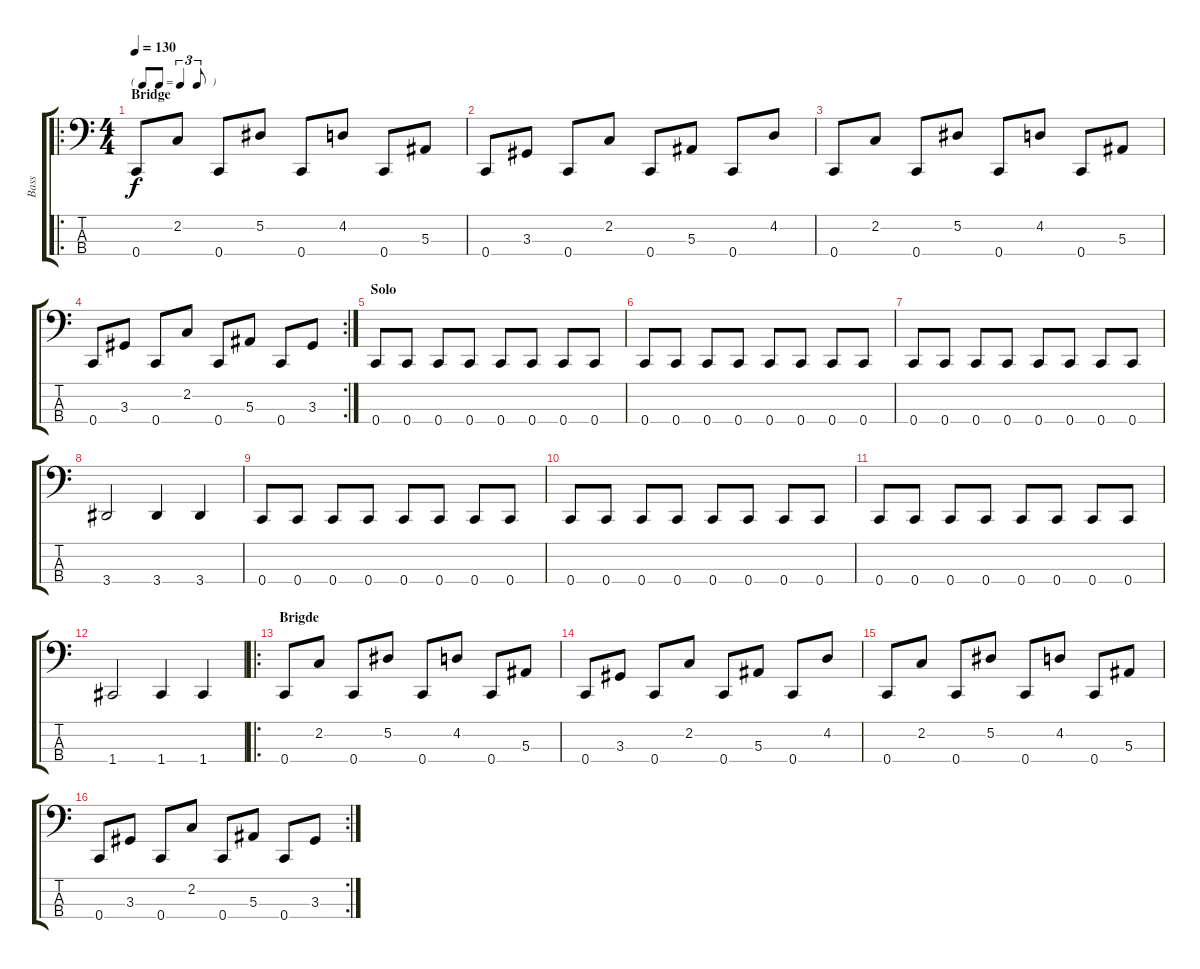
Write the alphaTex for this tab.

\track ("Bass" "Bass") {instrument electricbassfinger}
\staff {score tabs}
\tuning (Eb2 Bb1 F1 C1) {hide}
\ro
\ts (4 4)
\tf triplet8th
\section ("" "Bridge")
\tempo 130
\clef f4
\ks c
0.4.8{dy f} 2.2.8 0.4.8 5.2.8 0.4.8 4.2.8 0.4.8 5.3.8 |
0.4.8 3.3.8 0.4.8 2.2.8 0.4.8 5.3.8 0.4.8 4.2.8 |
0.4.8 2.2.8 0.4.8 5.2.8 0.4.8 4.2.8 0.4.8 5.3.8 |
\rc 2
0.4.8 3.3.8 0.4.8 2.2.8 0.4.8 5.3.8 0.4.8 3.3.8 |
\section ("" "Solo")
0.4.8 0.4.8 0.4.8 0.4.8 0.4.8 0.4.8 0.4.8 0.4.8 |
0.4.8 0.4.8 0.4.8 0.4.8 0.4.8 0.4.8 0.4.8 0.4.8 |
0.4.8 0.4.8 0.4.8 0.4.8 0.4.8 0.4.8 0.4.8 0.4.8 |
3.4.2 3.4.4 3.4.4 |
0.4.8 0.4.8 0.4.8 0.4.8 0.4.8 0.4.8 0.4.8 0.4.8 |
0.4.8 0.4.8 0.4.8 0.4.8 0.4.8 0.4.8 0.4.8 0.4.8 |
0.4.8 0.4.8 0.4.8 0.4.8 0.4.8 0.4.8 0.4.8 0.4.8 |
1.4.2 1.4.4 1.4.4 |
\ro
\section ("" "Brigde")
0.4.8 2.2.8 0.4.8 5.2.8 0.4.8 4.2.8 0.4.8 5.3.8 |
0.4.8 3.3.8 0.4.8 2.2.8 0.4.8 5.3.8 0.4.8 4.2.8 |
0.4.8 2.2.8 0.4.8 5.2.8 0.4.8 4.2.8 0.4.8 5.3.8 |
\rc 2
0.4.8 3.3.8 0.4.8 2.2.8 0.4.8 5.3.8 0.4.8 3.3.8
